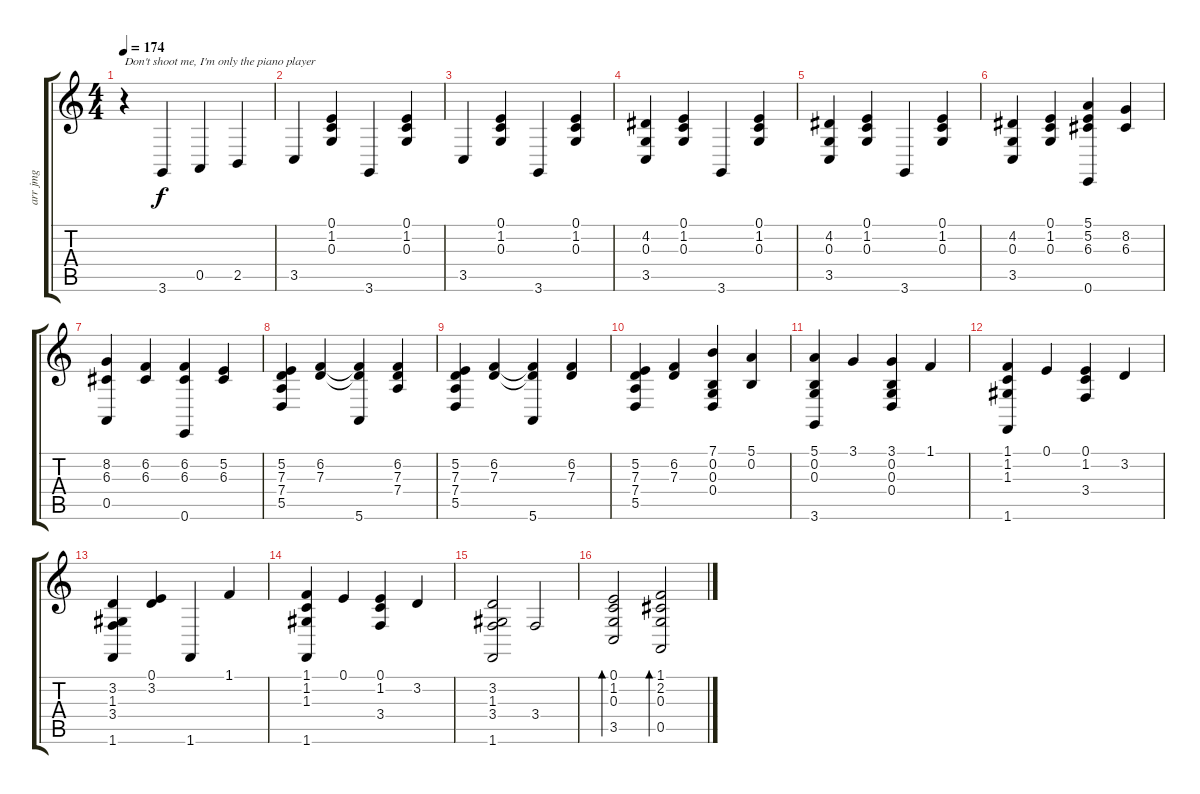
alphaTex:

\track ("arr jmg" "arr jmg") {instrument honkytonkpiano}
\staff {score tabs}
\tuning (E4 B3 G3 D3 A2 E2) {hide}
\ts (4 4)
\tempo 174
\clef g2
\ks c
r.4{txt "Don't shoot me, I'm only the piano player" dy f instrument honkytonkpiano} 3.6.4 0.5.4 2.5.4 |
3.5.4 (0.1 1.2 0.3).4 3.6.4 (0.1 1.2 0.3).4 |
3.5.4 (0.1 1.2 0.3).4 3.6.4 (0.1 1.2 0.3).4 |
(4.2 0.3 3.5).4 (0.1 1.2 0.3).4 3.6.4 (0.1 1.2 0.3).4 |
(4.2 0.3 3.5).4 (0.1 1.2 0.3).4 3.6.4 (0.1 1.2 0.3).4 |
(4.2 0.3 3.5).4 (0.1 1.2 0.3).4 (5.1 5.2 6.3 0.6).4 (8.2 6.3).4 |
(8.2 6.3 0.5).4 (6.2 6.3).4 (6.2 6.3 0.6).4 (5.2 6.3).4 |
(5.2 7.3 7.4 5.5).4 (6.2 7.3).4 (6.2{t} 7.3{t} 5.6).4 (6.2 7.3 7.4).4 |
(5.2 7.3 7.4 5.5).4 (6.2 7.3).4 (6.2{t} 7.3{t} 5.6).4 (6.2 7.3).4 |
(5.2 7.3 7.4 5.5).4 (6.2 7.3).4 (7.1 0.2 0.3 0.4).4 (5.1 0.2).4 |
(5.1 0.2 0.3 3.6).4 3.1.4 (3.1 0.2 0.3 0.4).4 1.1.4 |
(1.1 1.2 1.3 1.6).4 0.1.4 (0.1 1.2 3.4).4 3.2.4 |
(3.2 1.3 3.4 1.6).4 (0.1 3.2).4 1.6.4 1.1.4 |
(1.1 1.2 1.3 1.6).4 0.1.4 (0.1 1.2 3.4).4 3.2.4 |
(3.2 1.3 3.4 1.6).2 3.4.2 |
(0.1 1.2 0.3 3.5).2{bd 60} (1.1 2.2 0.3 0.5).2{bd 60}
